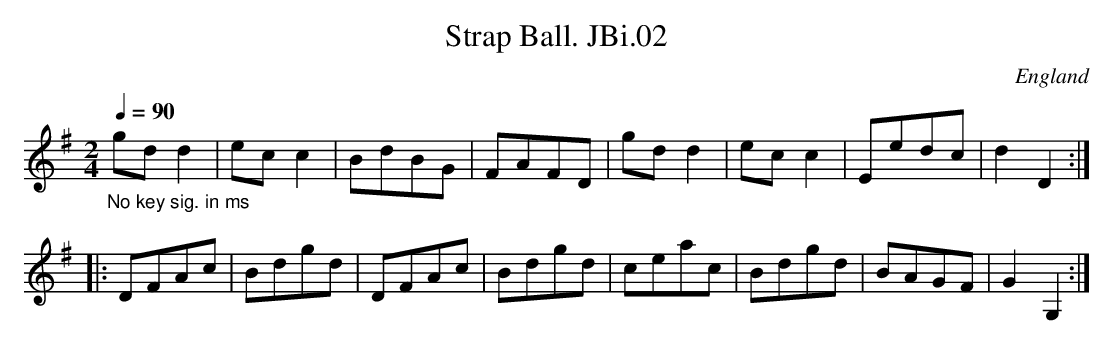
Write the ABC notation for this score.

X:1
T:Strap Ball. JBi.02
L:1/8
M:2/4
O:England
Q:1/4=90
K:G
"_No key sig. in ms"gdd2|ecc2|BdBG|FAFD|\
gdd2|ecc2|Eedc|d2D2:|!
|:DFAc|Bdgd|DFAc|Bdgd|ceac|Bdgd|BAGF|G2G,2:|
